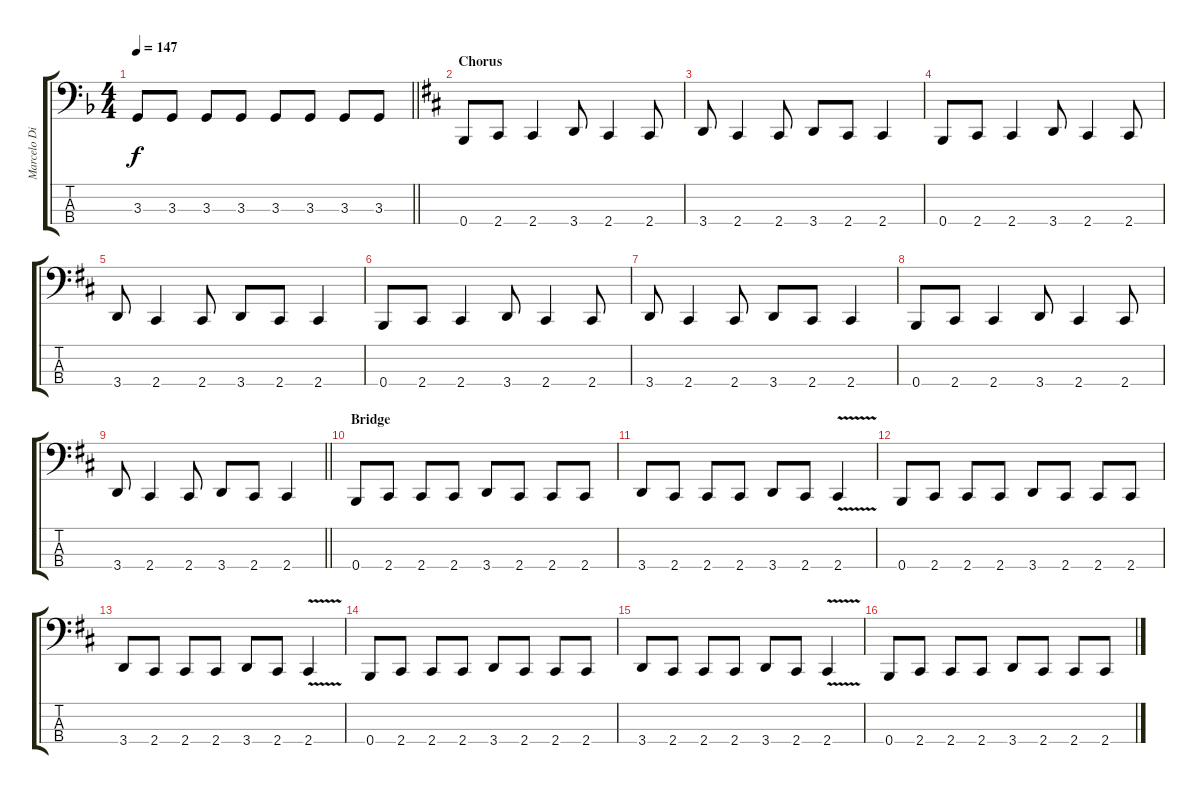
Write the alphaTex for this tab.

\track ("Marcelo Dias (Bass)" "Marcelo Di") {instrument electricbasspick}
\staff {score tabs}
\tuning (D2 A1 E1 B0) {hide}
\ts (4 4)
\tempo 147
\clef f4
\barLineRight lightlight
\ks f
3.3.8{dy f} 3.3.8 3.3.8 3.3.8 3.3.8 3.3.8 3.3.8 3.3.8 |
\section ("" "Chorus")
\ks d
0.4.8 2.4.8 2.4.4 3.4.8 2.4.4 2.4.8 |
3.4.8 2.4.4 2.4.8 3.4.8 2.4.8 2.4.4 |
0.4.8 2.4.8 2.4.4 3.4.8 2.4.4 2.4.8 |
3.4.8 2.4.4 2.4.8 3.4.8 2.4.8 2.4.4 |
0.4.8 2.4.8 2.4.4 3.4.8 2.4.4 2.4.8 |
3.4.8 2.4.4 2.4.8 3.4.8 2.4.8 2.4.4 |
0.4.8 2.4.8 2.4.4 3.4.8 2.4.4 2.4.8 |
\barLineRight lightlight
3.4.8 2.4.4 2.4.8 3.4.8 2.4.8 2.4.4 |
\section ("" "Bridge")
0.4.8 2.4.8 2.4.8 2.4.8 3.4.8 2.4.8 2.4.8 2.4.8 |
3.4.8 2.4.8 2.4.8 2.4.8 3.4.8 2.4.8 2.4{v}.4 |
0.4.8 2.4.8 2.4.8 2.4.8 3.4.8 2.4.8 2.4.8 2.4.8 |
3.4.8 2.4.8 2.4.8 2.4.8 3.4.8 2.4.8 2.4{v}.4 |
0.4.8 2.4.8 2.4.8 2.4.8 3.4.8 2.4.8 2.4.8 2.4.8 |
3.4.8 2.4.8 2.4.8 2.4.8 3.4.8 2.4.8 2.4{v}.4 |
0.4.8 2.4.8 2.4.8 2.4.8 3.4.8 2.4.8 2.4.8 2.4.8
